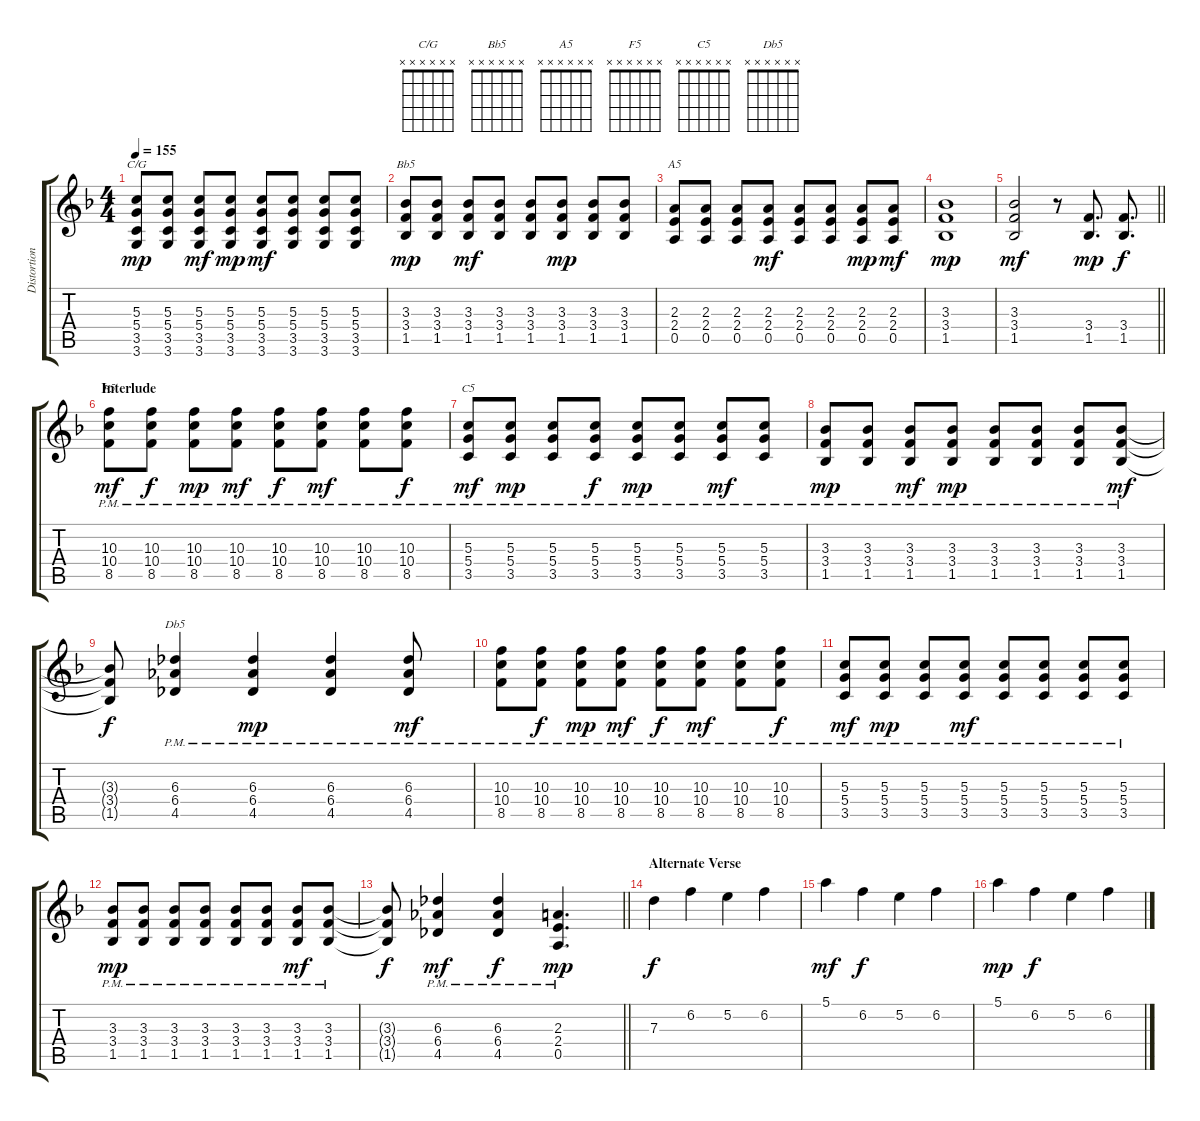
\track ("Distortion Guitar" "Distortion") {instrument distortionguitar}
\staff {score tabs}
\tuning (E4 B3 G3 D3 A2 E2) {hide}
\chord ("C/G" x x x x x x)
\chord ("Bb5" x x x x x x)
\chord ("A5" x x x x x x)
\chord ("F5" x x x x x x)
\chord ("C5" x x x x x x)
\chord ("Db5" x x x x x x)
\ts (4 4)
\tempo 155
\clef g2
\ks f
(5.3 5.4 3.5 3.6).8{ch "C/G" dy mp} (5.3 5.4 3.5 3.6).8 (5.3 5.4 3.5 3.6).8{dy mf} (5.3 5.4 3.5 3.6).8{dy mp} (5.3 5.4 3.5 3.6).8{dy mf} (5.3 5.4 3.5 3.6).8 (5.3 5.4 3.5 3.6).8 (5.3 5.4 3.5 3.6).8 |
(3.3 3.4 1.5).8{ch "Bb5" dy mp} (3.3 3.4 1.5).8 (3.3 3.4 1.5).8{dy mf} (3.3 3.4 1.5).8 (3.3 3.4 1.5).8 (3.3 3.4 1.5).8{dy mp} (3.3 3.4 1.5).8 (3.3 3.4 1.5).8 |
(2.3 2.4 0.5).8{ch "A5"} (2.3 2.4 0.5).8 (2.3 2.4 0.5).8 (2.3 2.4 0.5).8{dy mf} (2.3 2.4 0.5).8 (2.3 2.4 0.5).8 (2.3 2.4 0.5).8{dy mp} (2.3 2.4 0.5).8{dy mf} |
(3.3 3.4 1.5).1{dy mp} |
\barLineRight lightlight
(3.3 3.4 1.5).2{dy mf} r.8 (3.4 1.5).8{d dy mp} (3.4 1.5).8{d dy f} |
\section ("" "Interlude")
(10.3 10.4{pm} 8.5).8{ch "F5" dy mf} (10.3 10.4{pm} 8.5).8{dy f} (10.3 10.4{pm} 8.5).8{dy mp} (10.3 10.4{pm} 8.5).8{dy mf} (10.3 10.4{pm} 8.5).8{dy f} (10.3 10.4{pm} 8.5).8{dy mf} (10.3 10.4{pm} 8.5).8 (10.3 10.4{pm} 8.5).8{dy f} |
(5.3{pm} 5.4 3.5{pm}).8{ch "C5" dy mf} (5.3{pm} 5.4 3.5{pm}).8{dy mp} (5.3{pm} 5.4 3.5{pm}).8 (5.3{pm} 5.4 3.5{pm}).8{dy f} (5.3{pm} 5.4 3.5{pm}).8{dy mp} (5.3{pm} 5.4 3.5{pm}).8 (5.3{pm} 5.4 3.5{pm}).8{dy mf} (5.3{pm} 5.4 3.5{pm}).8 |
(3.3{pm} 3.4{pm} 1.5{pm}).8{dy mp} (3.3{pm} 3.4{pm} 1.5{pm}).8 (3.3{pm} 3.4{pm} 1.5{pm}).8{dy mf} (3.3{pm} 3.4{pm} 1.5{pm}).8{dy mp} (3.3{pm} 3.4{pm} 1.5{pm}).8 (3.3{pm} 3.4{pm} 1.5{pm}).8 (3.3{pm} 3.4{pm} 1.5{pm}).8 (3.3{pm} 3.4{pm} 1.5{pm}).8{dy mf} |
(3.3{t} 3.4{t} 1.5{t}).8{dy f} (6.3{pm} 6.4 4.5{pm}).4{ch "Db5"} (6.3{pm} 6.4 4.5{pm}).4{dy mp} (6.3{pm} 6.4 4.5{pm}).4 (6.3{pm} 6.4 4.5{pm}).8{dy mf} |
(10.3 10.4{pm} 8.5).8 (10.3 10.4{pm} 8.5).8{dy f} (10.3 10.4{pm} 8.5).8{dy mp} (10.3 10.4{pm} 8.5).8{dy mf} (10.3 10.4{pm} 8.5).8{dy f} (10.3 10.4{pm} 8.5).8{dy mf} (10.3 10.4{pm} 8.5).8 (10.3 10.4{pm} 8.5).8{dy f} |
(5.3{pm} 5.4 3.5{pm}).8{dy mf} (5.3{pm} 5.4 3.5{pm}).8{dy mp} (5.3{pm} 5.4 3.5{pm}).8 (5.3{pm} 5.4 3.5{pm}).8{dy mf} (5.3{pm} 5.4 3.5{pm}).8 (5.3{pm} 5.4 3.5{pm}).8 (5.3{pm} 5.4 3.5{pm}).8 (5.3{pm} 5.4 3.5{pm}).8 |
(3.3{pm} 3.4{pm} 1.5{pm}).8{dy mp} (3.3{pm} 3.4{pm} 1.5{pm}).8 (3.3{pm} 3.4{pm} 1.5{pm}).8 (3.3{pm} 3.4{pm} 1.5{pm}).8 (3.3{pm} 3.4{pm} 1.5{pm}).8 (3.3{pm} 3.4{pm} 1.5{pm}).8 (3.3{pm} 3.4{pm} 1.5{pm}).8{dy mf} (3.3{pm} 3.4{pm} 1.5{pm}).8 |
\barLineRight lightlight
(3.3{t} 3.4{t} 1.5{t}).8{dy f} (6.3{pm} 6.4 4.5{pm}).4{dy mf} (6.3{pm} 6.4 4.5{pm}).4{dy f} (2.3{pm} 2.4{pm} 0.5{pm}).4{d dy mp} |
\section ("" "Alternate Verse")
7.3.4{dy f} 6.2.4 5.2.4 6.2.4 |
5.1.4{dy mf} 6.2.4{dy f} 5.2.4 6.2.4 |
5.1.4{dy mp} 6.2.4{dy f} 5.2.4 6.2.4
